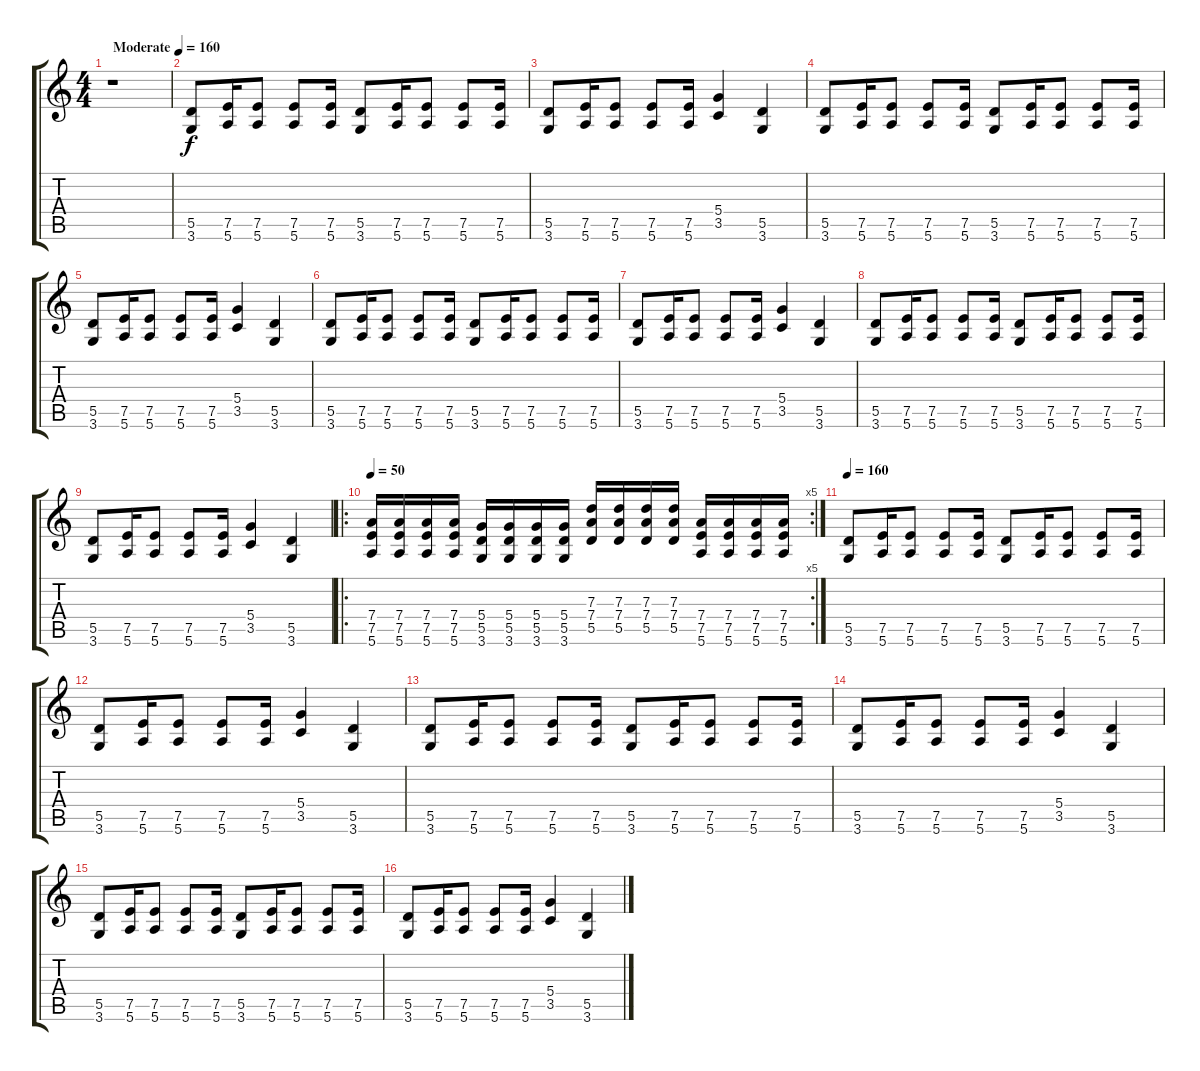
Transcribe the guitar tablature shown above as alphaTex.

\track "" {instrument distortionguitar}
\staff {score tabs}
\tuning (E4 B3 G3 D3 A2 E2) {hide}
\ts (4 4)
\tempo (160 "Moderate")
\clef g2
\ks c
r.1{dy f instrument distortionguitar} |
(5.5 3.6).8 (7.5 5.6).16 (7.5 5.6).8 (7.5 5.6).8 (7.5 5.6).16 (5.5 3.6).8 (7.5 5.6).16 (7.5 5.6).8 (7.5 5.6).8 (7.5 5.6).16 |
(5.5 3.6).8 (7.5 5.6).16 (7.5 5.6).8 (7.5 5.6).8 (7.5 5.6).16 (5.4 3.5).4 (5.5 3.6).4 |
(5.5 3.6).8 (7.5 5.6).16 (7.5 5.6).8 (7.5 5.6).8 (7.5 5.6).16 (5.5 3.6).8 (7.5 5.6).16 (7.5 5.6).8 (7.5 5.6).8 (7.5 5.6).16 |
(5.5 3.6).8 (7.5 5.6).16 (7.5 5.6).8 (7.5 5.6).8 (7.5 5.6).16 (5.4 3.5).4 (5.5 3.6).4 |
(5.5 3.6).8 (7.5 5.6).16 (7.5 5.6).8 (7.5 5.6).8 (7.5 5.6).16 (5.5 3.6).8 (7.5 5.6).16 (7.5 5.6).8 (7.5 5.6).8 (7.5 5.6).16 |
(5.5 3.6).8 (7.5 5.6).16 (7.5 5.6).8 (7.5 5.6).8 (7.5 5.6).16 (5.4 3.5).4 (5.5 3.6).4 |
(5.5 3.6).8 (7.5 5.6).16 (7.5 5.6).8 (7.5 5.6).8 (7.5 5.6).16 (5.5 3.6).8 (7.5 5.6).16 (7.5 5.6).8 (7.5 5.6).8 (7.5 5.6).16 |
(5.5 3.6).8 (7.5 5.6).16 (7.5 5.6).8 (7.5 5.6).8 (7.5 5.6).16 (5.4 3.5).4 (5.5 3.6).4 |
\ro
\rc 5
\tempo 50
(7.4 7.5 5.6).16 (7.4 7.5 5.6).16 (7.4 7.5 5.6).16 (7.4 7.5 5.6).16 (5.4 5.5 3.6).16 (5.4 5.5 3.6).16 (5.4 5.5 3.6).16 (5.4 5.5 3.6).16 (7.3 7.4 5.5).16 (7.3 7.4 5.5).16 (7.3 7.4 5.5).16 (7.3 7.4 5.5).16 (7.4 7.5 5.6).16 (7.4 7.5 5.6).16 (7.4 7.5 5.6).16 (7.4 7.5 5.6).16 |
\tempo 160
(5.5 3.6).8 (7.5 5.6).16 (7.5 5.6).8 (7.5 5.6).8 (7.5 5.6).16 (5.5 3.6).8 (7.5 5.6).16 (7.5 5.6).8 (7.5 5.6).8 (7.5 5.6).16 |
(5.5 3.6).8 (7.5 5.6).16 (7.5 5.6).8 (7.5 5.6).8 (7.5 5.6).16 (5.4 3.5).4 (5.5 3.6).4 |
(5.5 3.6).8 (7.5 5.6).16 (7.5 5.6).8 (7.5 5.6).8 (7.5 5.6).16 (5.5 3.6).8 (7.5 5.6).16 (7.5 5.6).8 (7.5 5.6).8 (7.5 5.6).16 |
(5.5 3.6).8 (7.5 5.6).16 (7.5 5.6).8 (7.5 5.6).8 (7.5 5.6).16 (5.4 3.5).4 (5.5 3.6).4 |
(5.5 3.6).8 (7.5 5.6).16 (7.5 5.6).8 (7.5 5.6).8 (7.5 5.6).16 (5.5 3.6).8 (7.5 5.6).16 (7.5 5.6).8 (7.5 5.6).8 (7.5 5.6).16 |
(5.5 3.6).8 (7.5 5.6).16 (7.5 5.6).8 (7.5 5.6).8 (7.5 5.6).16 (5.4 3.5).4 (5.5 3.6).4
